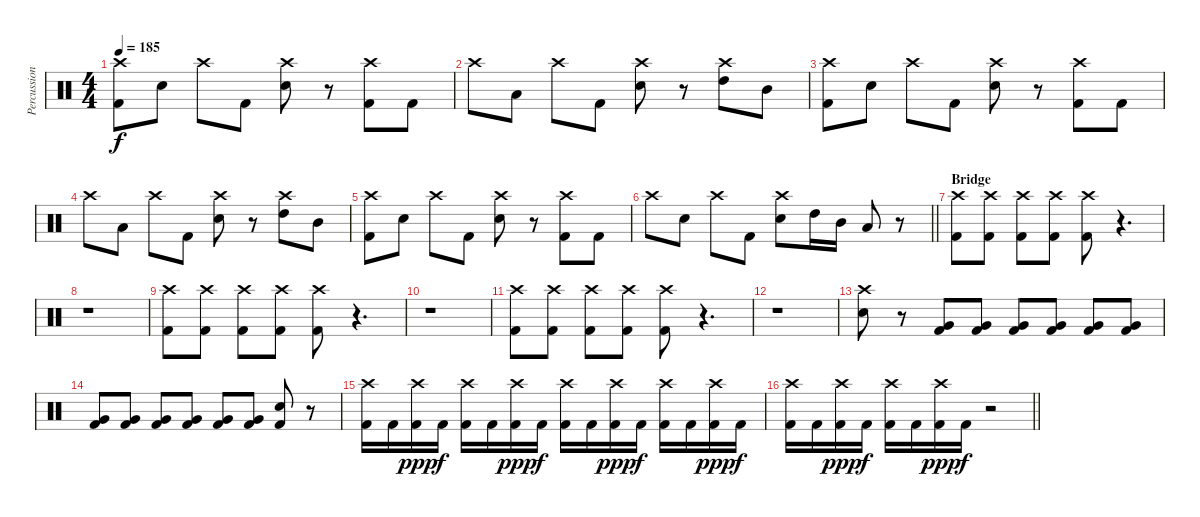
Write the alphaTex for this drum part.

\track ("Percussion" "Percussion") {instrument percussion}
\staff {score}
\articulation defaults
\ts (4 4)
\tempo 185
\clef neutral
\ks c
("Crash high (hit)" "Kick (hit) 2").8{dy f} "Electric Snare (hit)".8 "Crash high (hit)".8 "Kick (hit) 2".8 ("Crash high (hit)" "Electric Snare (hit)").8 r.8 ("Crash high (hit)" "Kick (hit) 2").8 "Kick (hit) 2".8 |
"Crash high (hit)".8 "Low Tom (hit)".8 "Crash high (hit)".8 "Kick (hit) 2".8 ("Crash high (hit)" "Electric Snare (hit)").8 r.8 ("Crash high (hit)" "High Tom (hit)").8 "Mid Tom (hit)".8 |
("Crash high (hit)" "Kick (hit) 2").8 "Electric Snare (hit)".8 "Crash high (hit)".8 "Kick (hit) 2".8 ("Crash high (hit)" "Electric Snare (hit)").8 r.8 ("Crash high (hit)" "Kick (hit) 2").8 "Kick (hit) 2".8 |
"Crash high (hit)".8 "Low Tom (hit)".8 "Crash high (hit)".8 "Kick (hit) 2".8 ("Crash high (hit)" "Electric Snare (hit)").8 r.8 ("Crash high (hit)" "High Tom (hit)").8 "Mid Tom (hit)".8 |
("Crash high (hit)" "Kick (hit) 2").8 "Electric Snare (hit)".8 "Crash high (hit)".8 "Kick (hit) 2".8 ("Crash high (hit)" "Electric Snare (hit)").8 r.8 ("Crash high (hit)" "Kick (hit) 2").8 "Kick (hit) 2".8 |
\barLineRight lightlight "Crash high (hit)".8 "Electric Snare (hit)".8 "Crash high (hit)".8 "Kick (hit) 2".8
("Crash high (hit)" "Electric Snare (hit)").8 "High Tom (hit)".16 "Mid Tom (hit)".16 "Low Tom (hit)".8 r.8 |
\section ("" "Bridge")
("Crash high (hit)" "Kick (hit) 2").8 ("Crash high (hit)" "Kick (hit) 2").8 ("Crash high (hit)" "Kick (hit) 2").8 ("Crash high (hit)" "Kick (hit) 2").8 ("Crash high (hit)" "Kick (hit) 2").8 r.4{d} |
r.1 |
("Crash high (hit)" "Kick (hit) 2").8 ("Crash high (hit)" "Kick (hit) 2").8 ("Crash high (hit)" "Kick (hit) 2").8 ("Crash high (hit)" "Kick (hit) 2").8 ("Crash high (hit)" "Kick (hit) 2").8 r.4{d} |
r.1 |
("Crash high (hit)" "Kick (hit) 2").8 ("Crash high (hit)" "Kick (hit) 2").8 ("Crash high (hit)" "Kick (hit) 2").8 ("Crash high (hit)" "Kick (hit) 2").8 ("Crash high (hit)" "Kick (hit) 2").8 r.4{d} |
r.1 |
("Crash high (hit)" "Electric Snare (hit)").8 r.8 ("Very Low Tom (hit)" "Kick (hit) 2").8 ("Very Low Tom (hit)" "Kick (hit) 2").8 ("Very Low Tom (hit)" "Kick (hit) 2").8 ("Very Low Tom (hit)" "Kick (hit) 2").8 ("Very Low Tom (hit)" "Kick (hit) 2").8 ("Very Low Tom (hit)" "Kick (hit) 2").8 |
("Very Low Tom (hit)" "Kick (hit) 2").8 ("Very Low Tom (hit)" "Kick (hit) 2").8 ("Very Low Tom (hit)" "Kick (hit) 2").8 ("Very Low Tom (hit)" "Kick (hit) 2").8 ("Very Low Tom (hit)" "Kick (hit) 2").8 ("Very Low Tom (hit)" "Kick (hit) 2").8 ("Electric Snare (hit)" "Kick (hit) 2").8 r.8 |
("Crash high (hit)" "Kick (hit) 2").16 "Kick (hit) 2".16 ("Crash high (hit)" "Kick (hit) 2").16{dy ppp} "Kick (hit) 2".16{dy f} ("Crash high (hit)" "Kick (hit) 2").16 "Kick (hit) 2".16 ("Crash high (hit)" "Kick (hit) 2").16{dy ppp} "Kick (hit) 2".16{dy f} ("Crash high (hit)" "Kick (hit) 2").16 "Kick (hit) 2".16 ("Crash high (hit)" "Kick (hit) 2").16{dy ppp} "Kick (hit) 2".16{dy f} ("Crash high (hit)" "Kick (hit) 2").16 "Kick (hit) 2".16 ("Crash high (hit)" "Kick (hit) 2").16{dy ppp} "Kick (hit) 2".16{dy f} |
\barLineRight lightlight
("Crash high (hit)" "Kick (hit) 2").16 "Kick (hit) 2".16 ("Crash high (hit)" "Kick (hit) 2").16{dy ppp} "Kick (hit) 2".16{dy f} ("Crash high (hit)" "Kick (hit) 2").16 "Kick (hit) 2".16 ("Crash high (hit)" "Kick (hit) 2").16{dy ppp} "Kick (hit) 2".16{dy f} r.2
